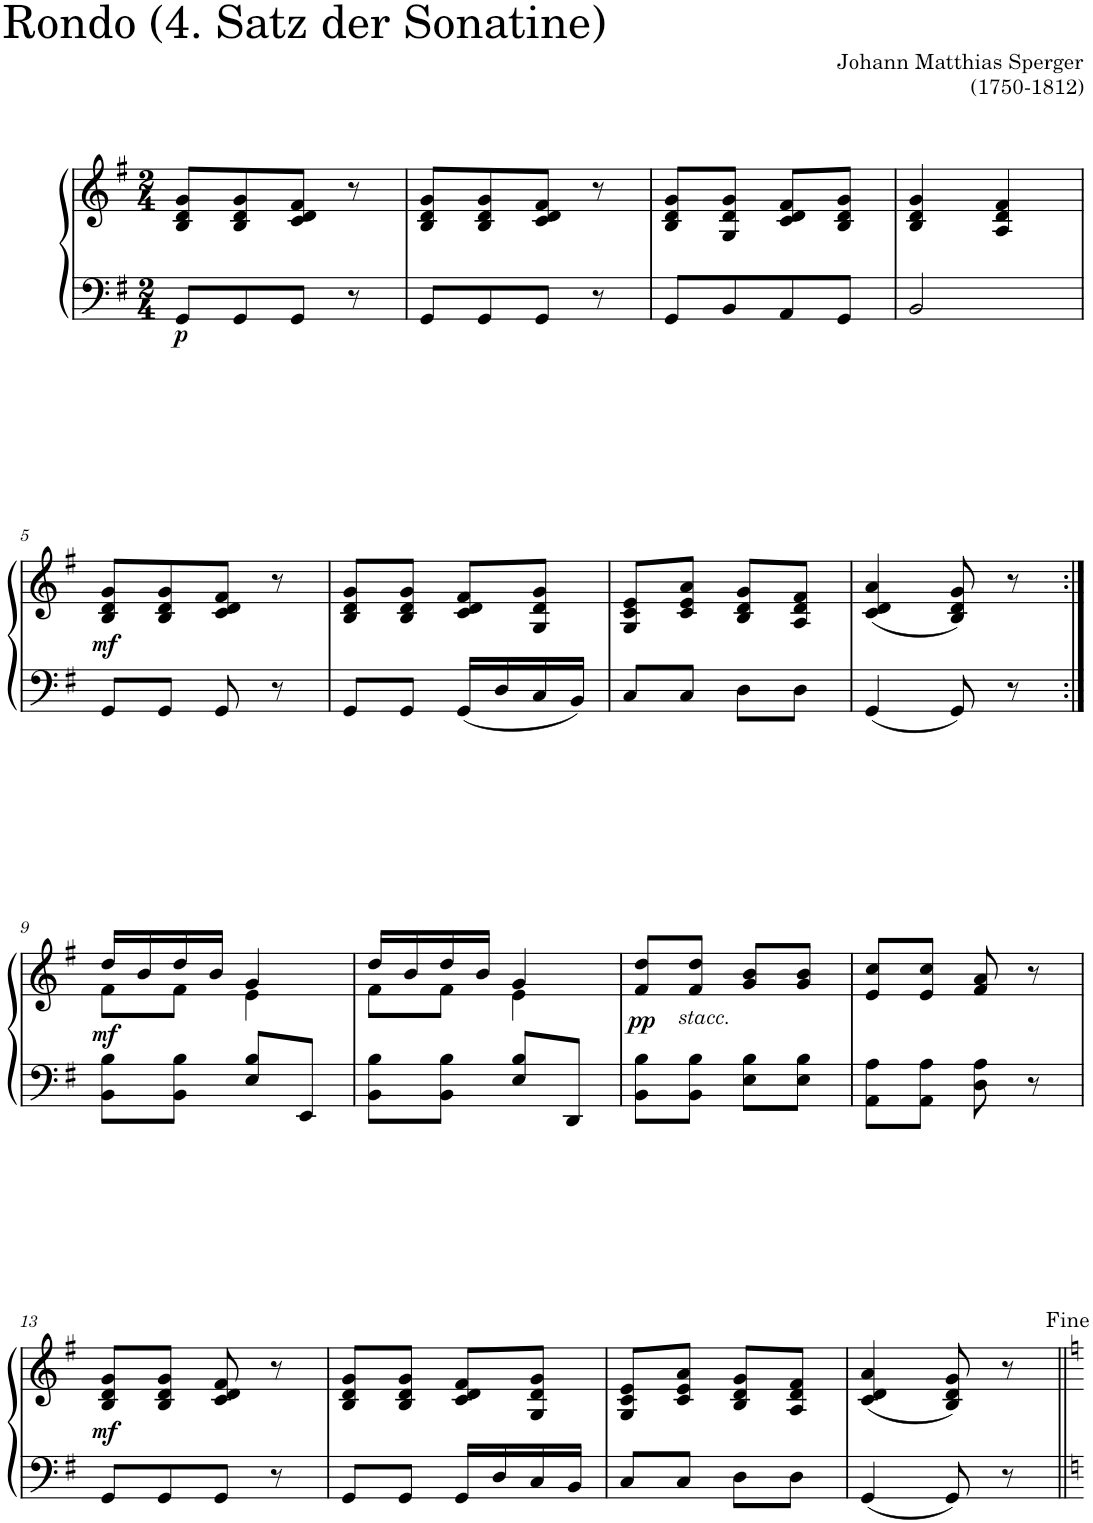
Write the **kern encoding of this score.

**kern	**kern	**dynam
*part1	*part1	*part1
*staff2	*staff1	*staff1/2
*I"Piano	*	*
*I'Pno.	*	*
*clefF4	*clefG2	*
*k[f#]	*k[f#]	*
*M2/4	*M2/4	*
=1	=1	=1
!	!	!LO:DY:b=2
8GG/L	8B/ 8d/ 8g/L	p
8GG/	8B/ 8d/ 8g/	.
8GG/J	8c/ 8d/ 8f#/J	.
8r	8r	.
=2	=2	=2
8GG/L	8B/ 8d/ 8g/L	.
8GG/	8B/ 8d/ 8g/	.
8GG/J	8c/ 8d/ 8f#/J	.
8r	8r	.
=3	=3	=3
8GG/L	8B/ 8d/ 8g/L	.
8BB/	8G/ 8d/ 8g/J	.
8AA/	8c/ 8d/ 8f#/L	.
8GG/J	8B/ 8d/ 8g/J	.
=4	=4	=4
2BB/	4B/ 4d/ 4g/	.
.	4A/ 4d/ 4f#/	.
!!LO:LB:g=z
=5	=5	=5
!	!	!LO:DY:b
8GG/L	8B/ 8d/ 8g/L	mf
8GG/J	8B/ 8d/ 8g/	.
8GG/	8c/ 8d/ 8f#/J	.
8r	8r	.
=6	=6	=6
8GG/L	8B/ 8d/ 8g/L	.
8GG/J	8B/ 8d/ 8g/J	.
16GG/LL	8c/ 8d/ 8f#/L	.
16D/	.	.
16C/	8G/ 8d/ 8g/J	.
16BB/JJ	.	.
=7	=7	=7
8C/L	8G/ 8c/ 8e/L	.
8C/J	8c/ 8e/ 8a/J	.
8D\L	8B/ 8d/ 8g/L	.
8D\J	8A/ 8d/ 8f#/J	.
=8	=8	=8
4GG/	(4c/ 4d/ 4a/	.
8GG/	8B/ 8d/ 8g/)	.
8r	8r	.
!!LO:LB:g=z
=9:|!	=9:|!	=9:|!
*	*^	*
!	!	!	!LO:DY:b
8BB\ 8B\L	16dd/LL	8f#\L	mf
.	16b/	.	.
8BB\ 8B\J	16dd/	8f#\J	.
.	16b/JJ	.	.
8E/ 8B/L	4g/	4e\	.
8EE/J	.	.	.
=10	=10	=10	=10
8BB\ 8B\L	16dd/LL	8f#\L	.
.	16b/	.	.
8BB\ 8B\J	16dd/	8f#\J	.
.	16b/JJ	.	.
8E/ 8B/L	4g/	4e\	.
8DD/J	.	.	.
*	*v	*v	*
=11	=11	=11
!	!	!LO:DY:b
8BB\ 8B\L	8f#/ 8dd/L	pp
!	!LO:TX:b:i:t=stacc.	!
8BB\ 8B\J	8f#/ 8dd/J	.
8E\ 8B\L	8g/ 8b/L	.
8E\ 8B\J	8g/ 8b/J	.
=12	=12	=12
8AA\ 8A\L	8e/ 8cc/L	.
8AA\ 8A\J	8e/ 8cc/J	.
8D\ 8A\	8f#/ 8a/	.
8r	8r	.
!!LO:LB:g=z
=13	=13	=13
!	!	!LO:DY:b
8GG/L	8B/ 8d/ 8g/L	mf
8GG/	8B/ 8d/ 8g/J	.
8GG/J	8c/ 8d/ 8f#/	.
8r	8r	.
=14	=14	=14
8GG/L	8B/ 8d/ 8g/L	.
8GG/J	8B/ 8d/ 8g/J	.
16GG/LL	8c/ 8d/ 8f#/L	.
16D/	.	.
16C/	8G/ 8d/ 8g/J	.
16BB/JJ	.	.
=15	=15	=15
8C/L	8G/ 8c/ 8e/L	.
8C/J	8c/ 8e/ 8a/J	.
8D\L	8B/ 8d/ 8g/L	.
8D\J	8A/ 8d/ 8f#/J	.
=16	=16	=16
4GG/	(4c/ 4d/ 4a/	.
8GG/	8B/ 8d/ 8g/)	.
8r	8r	.
=||	=||	=||
*-	*-	*-
